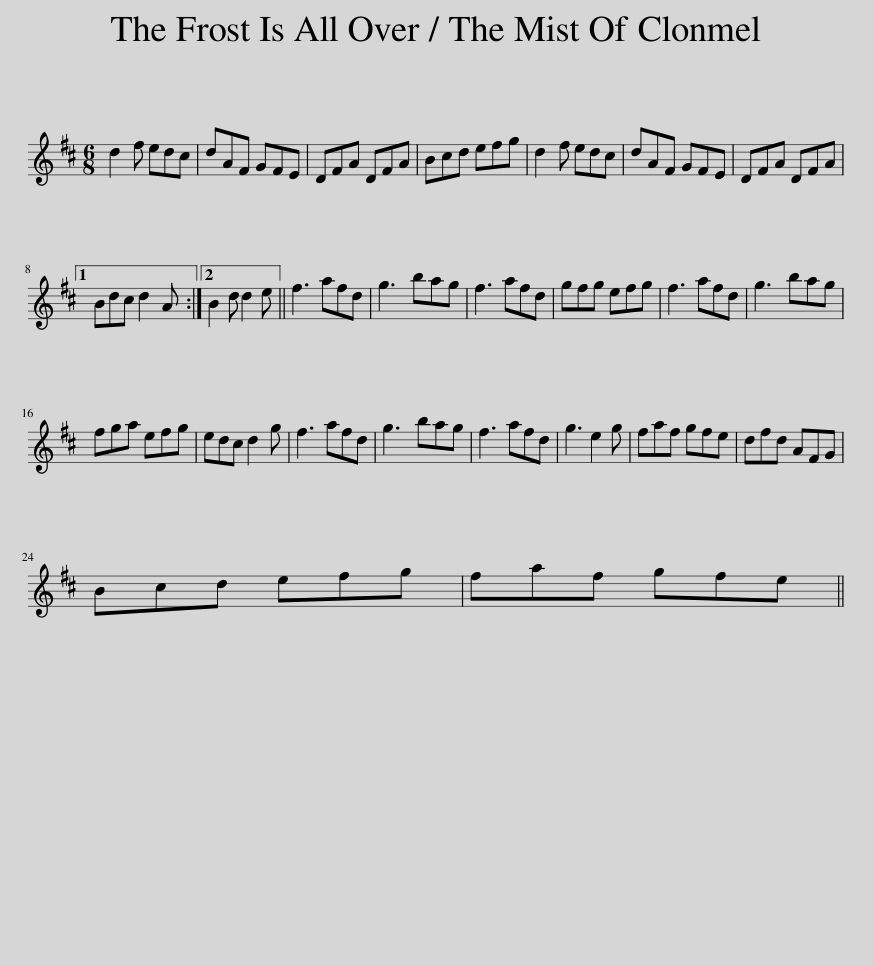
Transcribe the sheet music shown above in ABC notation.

X:1
L:1/8
M:6/8
I:linebreak $
K:D
V:1 treble
V:1
 d2 f edc | dAF GFE | DFA DFA | Bcd efg | d2 f edc | %5
 dAF GFE | DFA DFA |1$ Bdc d2 A :|2 B2 d d2 e || f3 afd | %10
 g3 bag | f3 afd | gfg efg | f3 afd | g3 bag |$ %15
 fga efg | edc d2 g | f3 afd | g3 bag | f3 afd | %20
 g3 e2 g | faf gfe | dfd AFG |$ Bcd efg | faf gfe || %25
